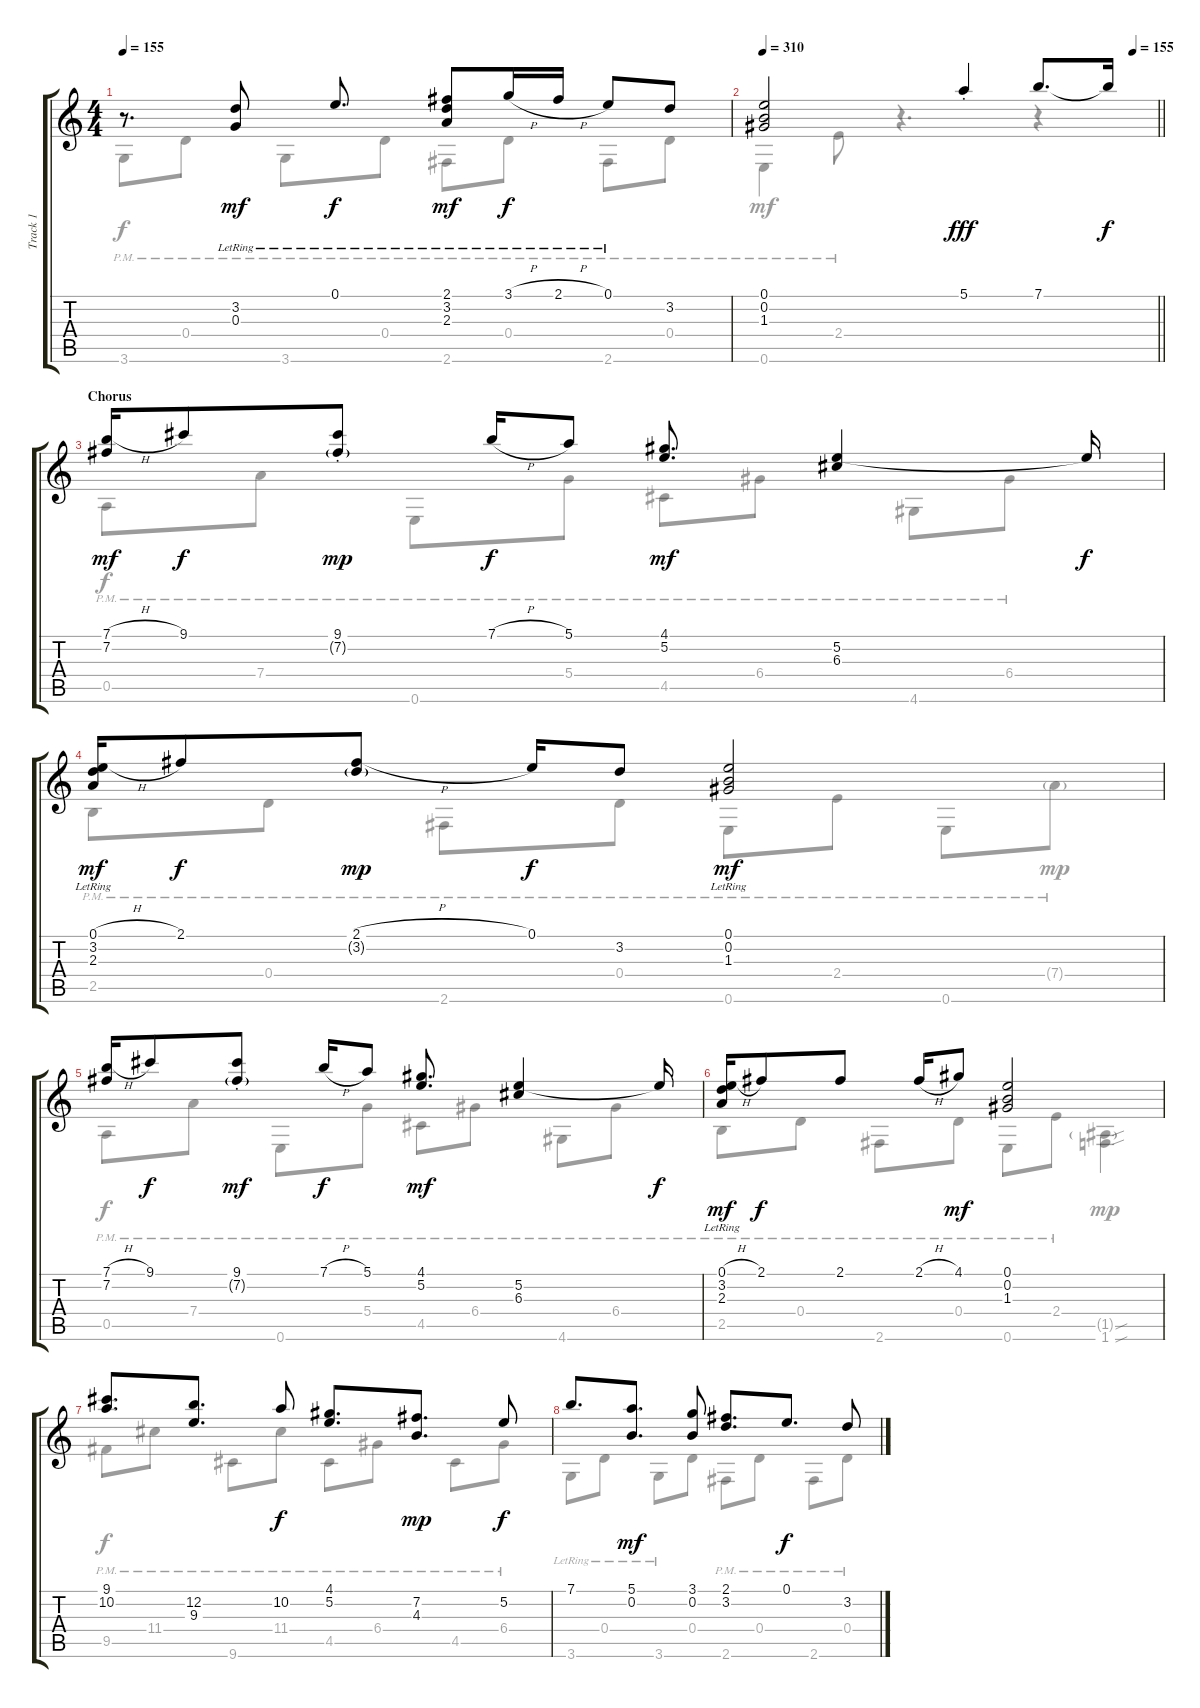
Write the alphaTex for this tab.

\track ("Track 1" "Track 1") {instrument acousticguitarsteel}
\staff {score tabs}
\tuning (E4 B3 G3 D3 A2 E2) {hide}
\voice
\ts (4 4)
\tempo 155
\clef g2
\ks c
r.8{d dy f} (3.2{lr} 0.3{lr}).8{dy mf} 0.1{lr}.8{d dy f} (2.1{lr} 3.2{lr} 2.3{lr}).8{dy mf} 3.1{h lr}.16{dy f} 2.1{h lr}.16 0.1{lr}.8 3.2.8 |
\tempo 310
\tempo (155 0.9375)
\barLineRight lightlight
(0.1 0.2 1.3).2 5.1{st}.4{dy fff} 7.1.8{d} 7.1{t}.16{dy f} |
\section ("" "Chorus")
(7.1{h} 7.2).16{dy mf} 9.1.8{dy f} (9.1{st} 7.2{g st}).8{dy mp} 7.1{h}.16{dy f} 5.1.8 (4.1 5.2).8{d dy mf} (5.2 6.3).4 5.2{t}.16{dy f} |
(0.1{h} 3.2{lr} 2.3{lr}).16{dy mf} 2.1.8{dy f} (2.1{h} 3.2{g}).8{dy mp} 0.1.16{dy f} 3.2.8 (0.1{lr} 0.2{lr} 1.3{lr}).2{dy mf} |
(7.1{h} 7.2).16 9.1.8{dy f} (9.1{st} 7.2{g st}).8{dy mf} 7.1{h}.16{dy f} 5.1.8 (4.1 5.2).8{d dy mf} (5.2 6.3).4 5.2{t}.16{dy f} |
(0.1{h} 3.2{lr} 2.3{lr}).16{dy mf} 2.1.8{dy f} 2.1.8 2.1{h}.16 4.1.8{dy mf} (0.1 0.2 1.3).2 |
(9.1 10.2).8{d} (12.2 9.3).8{d} 10.2.8{dy f} (4.1 5.2).8{d} (7.2 4.3).8{d dy mp} 5.2.8{dy f} |
7.1.8{d} (5.1 0.2).8{d dy mf} (3.1 0.2).8 (2.1 3.2).8{d} 0.1.8{d dy f} 3.2.8
\voice
\clef g2
\ottava regular
\simile none
\ks c
3.6{pm}.8{dy f} 0.4{pm}.8 3.6{pm}.8 0.4{pm}.8 2.6{pm}.8 0.4{pm}.8 2.6{pm}.8 0.4{pm}.8 |
\barLineRight lightlight
0.6{pm}.4{dy mf} 2.4{pm}.8 r.4{d} r.4 |
0.5{pm}.8{dy f} 7.4{pm}.8 0.6{pm}.8 5.4{pm}.8 4.5{pm}.8 6.4{pm}.8 4.6{pm}.8 6.4{pm}.8 |
2.5{pm}.8 0.4{pm}.8 2.6{pm}.8 0.4{pm}.8 0.6{pm}.8 2.4{pm}.8 0.6{pm}.8 7.4{g pm}.8{dy mp} |
0.5{pm}.8{dy f} 7.4{pm}.8 0.6{pm}.8 5.4{pm}.8 4.5{pm}.8 6.4{pm}.8 4.6{pm}.8 6.4{pm}.8 |
2.5{pm}.8 0.4{pm}.8 2.6{pm}.8 0.4{pm}.8 0.6{pm}.8 2.4{pm}.8 (1.5{sou g} 1.6{sou}).4{dy mp} |
9.5{pm}.8{dy f} 11.4{pm}.8 9.6{pm}.8 11.4{pm}.8 4.5{pm}.8 6.4{pm}.8 4.5{pm}.8 6.4{pm}.8 |
3.6{lr}.8 0.4{lr}.8 3.6{lr}.8 0.4.8 2.6{pm}.8 0.4{pm}.8 2.6{pm}.8 0.4{pm}.8
